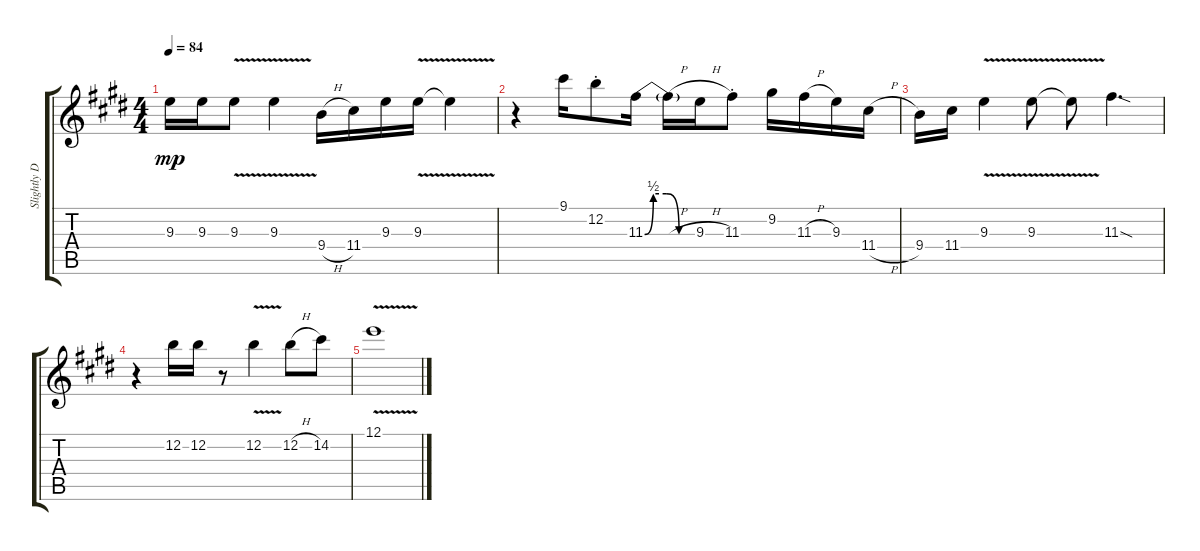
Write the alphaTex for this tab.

\track ("Slightly Dirty Tone and Slapback Echo" "Slightly D") {instrument overdrivenguitar}
\staff {score tabs}
\tuning (E4 B3 G3 D3 A2 E2) {hide}
\ts (4 4)
\tempo 84
\clef g2
\ks e
9.3.16{dy mp} 9.3.16 9.3{v}.8 9.3{v}.4 9.4{h}.16 11.4.16 9.3.16 9.3{v}.16 9.3{v t}.4 |
\ks c#minor
r.4 9.1.16 12.2{st}.8 11.3{be (custom 0 0 10 2 25 2 40 0 60 0)}.16 11.3{h t}.16 9.3{h}.16 11.3{st}.8 9.2.16 11.3{h}.16 9.3.16 11.4{h}.16 |
9.4.16 11.4.16 9.3{v}.4 9.3{v}.8 9.3{v t}.8 11.3{sod}.4{d} |
r.4 12.2.16 12.2.16 r.8 12.2{v}.4 12.2{h}.8 14.2.8 |
12.1{v}.1
